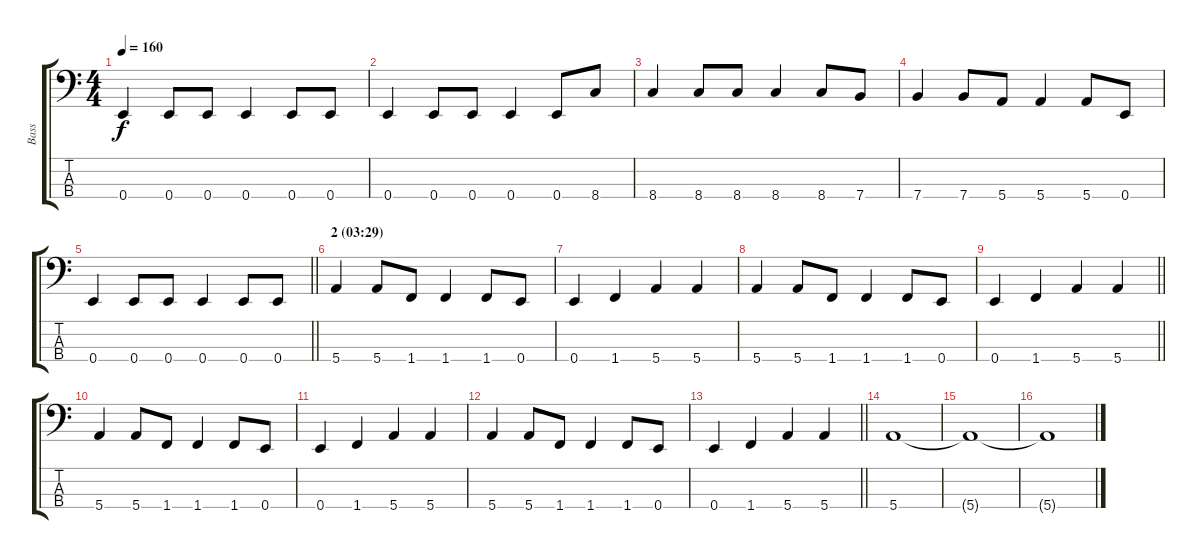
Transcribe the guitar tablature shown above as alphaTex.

\track ("Bass" "Bass") {instrument electricbassfinger}
\staff {score tabs}
\tuning (G2 D2 A1 E1) {hide}
\ts (4 4)
\tempo 160
\clef f4
\ks c
0.4.4{dy f} 0.4.8 0.4.8 0.4.4 0.4.8 0.4.8 |
0.4.4 0.4.8 0.4.8 0.4.4 0.4.8 8.4.8 |
8.4.4 8.4.8 8.4.8 8.4.4 8.4.8 7.4.8 |
7.4.4 7.4.8 5.4.8 5.4.4 5.4.8 0.4.8 |
\barLineRight lightlight
0.4.4 0.4.8 0.4.8 0.4.4 0.4.8 0.4.8 |
\section ("" "2 (03:29)")
5.4.4 5.4.8 1.4.8 1.4.4 1.4.8 0.4.8 |
0.4.4 1.4.4 5.4.4 5.4.4 |
5.4.4 5.4.8 1.4.8 1.4.4 1.4.8 0.4.8 |
\barLineRight lightlight
0.4.4 1.4.4 5.4.4 5.4.4 |
5.4.4 5.4.8 1.4.8 1.4.4 1.4.8 0.4.8 |
0.4.4 1.4.4 5.4.4 5.4.4 |
5.4.4 5.4.8 1.4.8 1.4.4 1.4.8 0.4.8 |
\barLineRight lightlight
0.4.4 1.4.4 5.4.4 5.4.4 |
5.4.1 |
5.4{t}.1 |
5.4{t}.1
